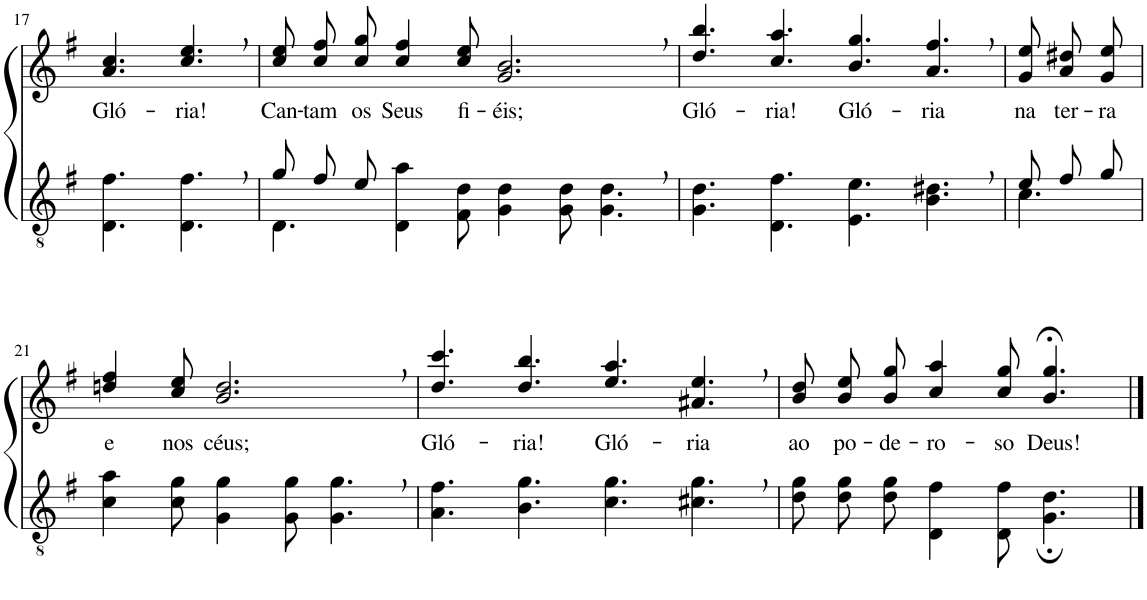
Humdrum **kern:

**kern	**kern	**text
*part2	*part1	*part1
*staff2	*staff1	*staff1
*I"Parte III e IV	*I"Parte I e II	*
!!LO:PB:g=z
*clefGv2	*clefG2	*
*Trd4c7	*Trd4c7	*
*k[f#]	*k[f#]	*
*M12/8	*M12/8	*
=17	=17	=17
!	!	!LO:LY:b
4.D\ 4.f#\	4.a/ 4.cc/	Gló-
!	!	!LO:LY:b
4.D\, 4.f#\,	4.cc/, 4.ee/,	-ria!
=18	=18	=18
*^	*	*
!	!	!	!LO:LY:b
8g/L	4.D\	8cc\ 8ee\L	Can-
!	!	!	!LO:LY:b
8f#/	.	8cc\ 8ff#\	-tam
!	!	!	!LO:LY:b
8e/J	.	8cc\ 8gg\J	os
!	!	!	!LO:LY:b
4.ryy	4D\ 4a\	4cc/ 4ff#/	Seus
!	!	!	!LO:LY:b
.	8F#\ 8d\	8cc/ 8ee/	fi-
!	!	!	!LO:LY:b
2.ryy	4G\ 4d\	2.g/, 2.b/,	-éis;
.	8G\ 8d\	.	.
.	4.G\ 4.d\	.	.
=19	=19	=19	=19
!	!	!	!LO:LY:b
*v	*v	*	*
4.G\ 4.d\	4.dd/ 4.bb/	Gló-
!	!	!LO:LY:b
4.D\ 4.f#\	4.cc/ 4.aa/	-ria!
!	!	!LO:LY:b
4.E\ 4.e\	4.b/ 4.gg/	Gló-
!	!	!LO:LY:b
4.B\, 4.d#X\,	4.a/, 4.ff#/,	-ria
=20	=20	=20
*^	*	*
!	!	!	!LO:LY:b
8e/L	4.c\	8g\ 8ee\L	na
!	!	!	!LO:LY:b
8f#/	.	8a\ 8dd#X\	ter-
!	!	!	!LO:LY:b
8g/J	.	8g\ 8ee\J	-ra
*v	*v	*	*
!!LO:LB:g=z
=21	=21	=21
!	!	!LO:LY:b
4c\ 4a\	4ddn/ 4ff#/	e
!	!	!LO:LY:b
8c\ 8g\	8cc/ 8ee/	nos
!	!	!LO:LY:b
4G\ 4g\	2.b/, 2.dd/,	céus;
8G\ 8g\	.	.
4.G\, 4.g\,	.	.
=22	=22	=22
!	!	!LO:LY:b
4.A\ 4.f#\	4.dd/ 4.ccc/	Gló-
!	!	!LO:LY:b
4.B\ 4.g\	4.dd/ 4.bb/	-ria!
!	!	!LO:LY:b
4.c\ 4.g\	4.ee/ 4.aa/	Gló-
!	!	!LO:LY:b
4.c#X\, 4.g\,	4.a#X/, 4.ee/,	-ria
=23	=23	=23
!	!	!LO:LY:b
8d\ 8g\L	8b\ 8dd\L	ao
!	!	!LO:LY:b
8d\ 8g\	8b\ 8ee\	po-
!	!	!LO:LY:b
8d\ 8g\J	8b\ 8gg\J	-de-
!	!	!LO:LY:b
4D\ 4f#\	4cc/ 4aa/	-ro-
!	!	!LO:LY:b
8D\ 8f#\	8cc/ 8gg/	-so
!	!	!LO:LY:b
4.G\; 4.d\;	4.b/;< 4.gg/;<	Deus!
==	==	==
*-	*-	*-
